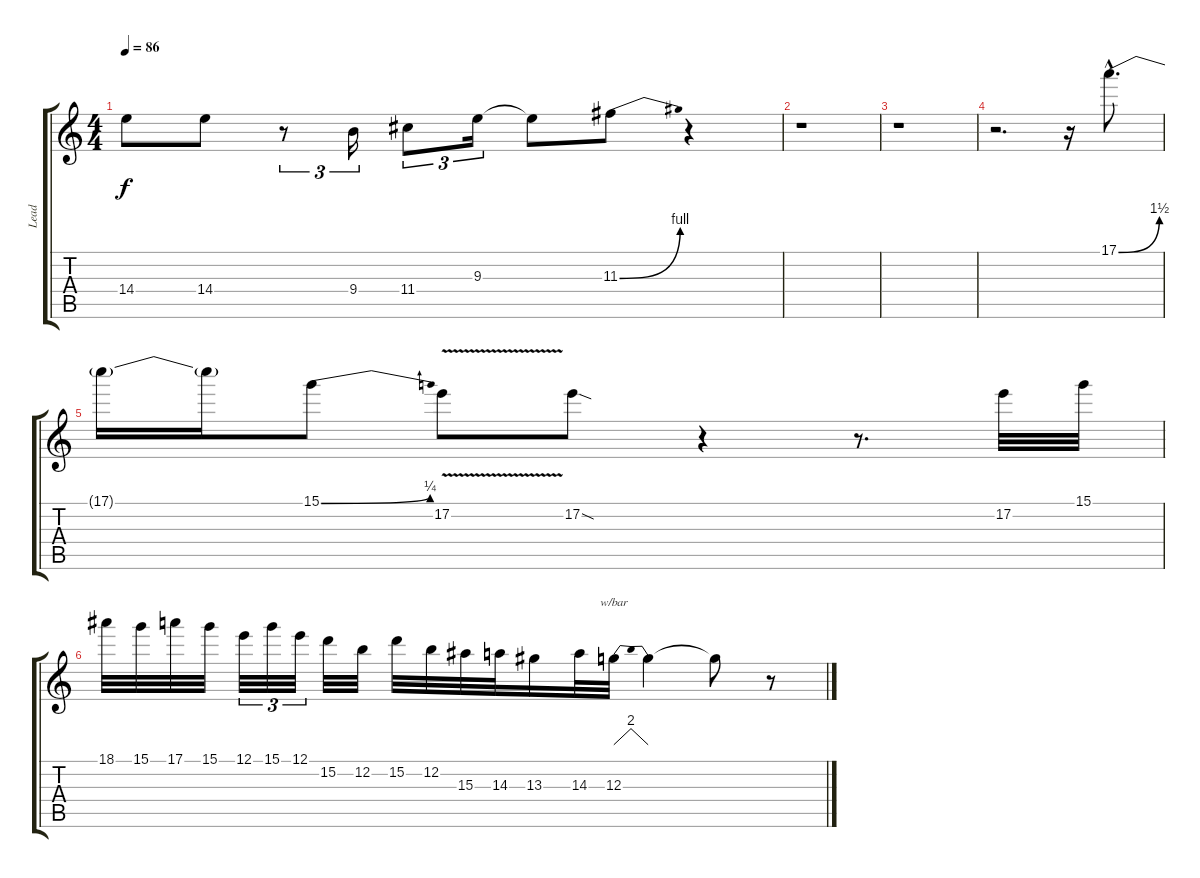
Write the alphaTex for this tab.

\track ("Lead" "Lead") {instrument overdrivenguitar}
\staff {score tabs}
\tuning (E4 B3 G3 D3 A2 E2) {hide}
\ts (4 4)
\tempo 86
\clef g2
\ks c
14.4.8{dy f} 14.4.8 r.8{tu (3 2)} 9.4.16{tu (3 2)} 11.4.8{tu (3 2)} 9.3.16{tu (3 2)} 9.3{t}.8 11.3{be (bend 0 0 60 4)}.8 r.4 |
r.1 |
r.1 |
r.2{d} r.16 17.1{be (bend 0 0 60 6) hac}.8{d} |
17.1{t}.16 17.1{t}.16 15.1{be (bend 0 0 60 1)}.8 17.2{v}.8 17.2{sod}.8 r.4 r.8{d} 17.2.32 15.1.32 |
18.1.32 15.1.32 17.1.32 15.1.32 12.1.32{tu (3 2)} 15.1.32{tu (3 2)} 12.1.32{tu (3 2)} 15.2.32 12.2.32 15.2.32 12.2.32 15.3.32 14.3.32 13.3.16 14.3.32 12.3.32{tbe (dip default 0 0 15 8 60 0)} 12.3{t}.4 12.3{t}.8 r.8
